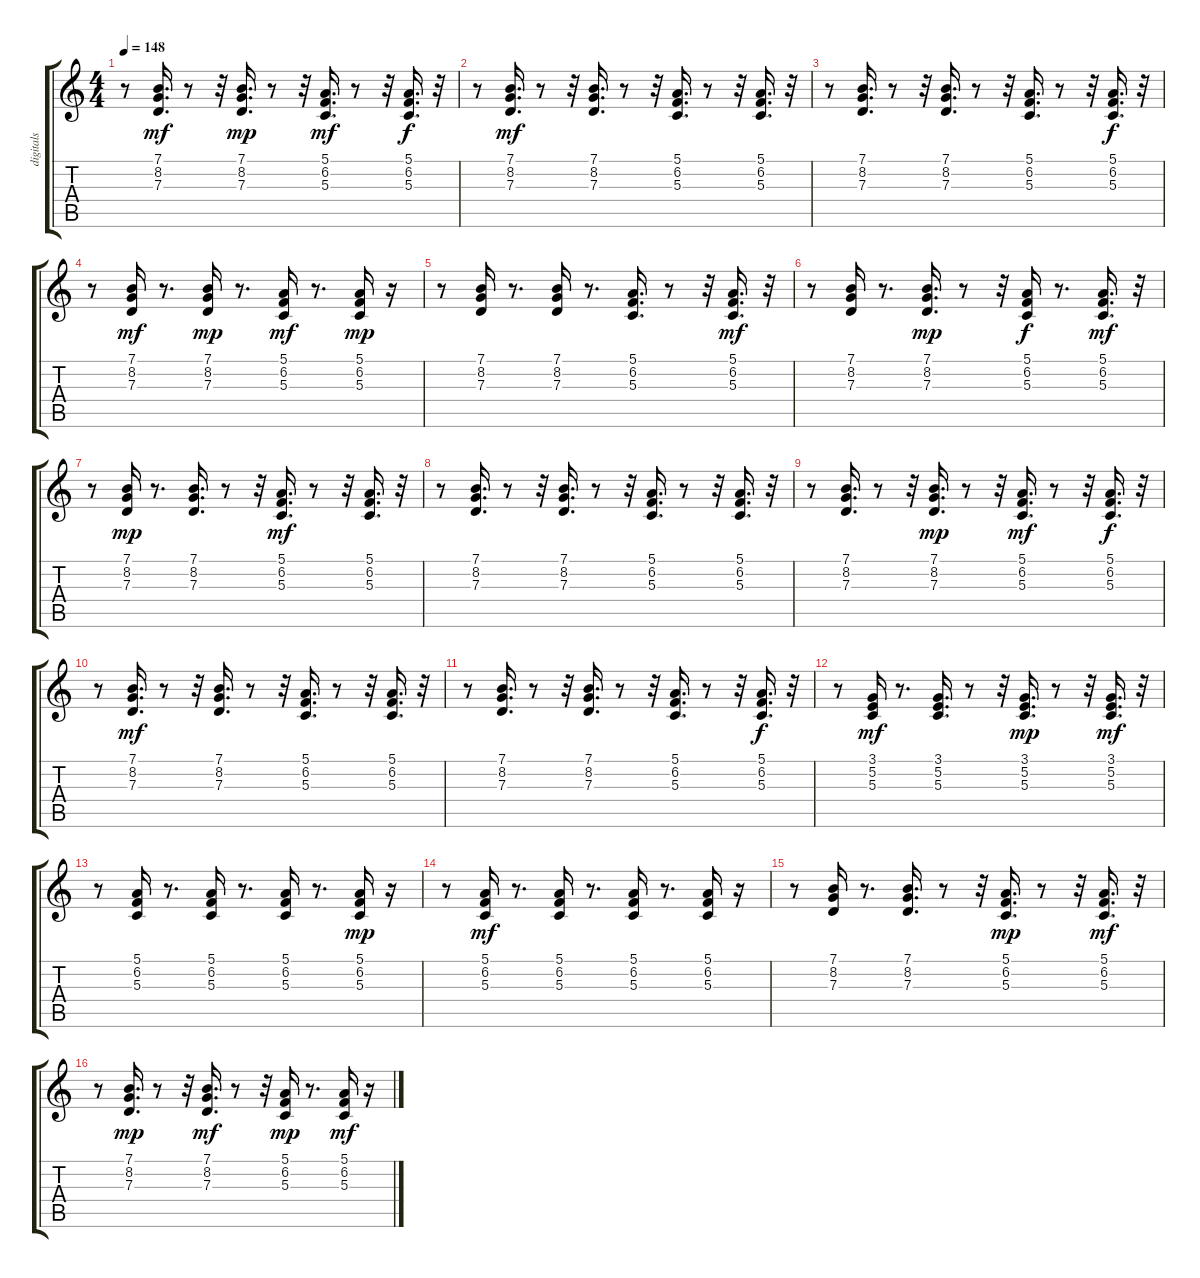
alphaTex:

\track ("digitals            " "digitals  ") {instrument acousticgrandpiano}
\staff {score tabs}
\tuning (E4 B3 G3 D3 A2 E2) {hide}
\ts (4 4)
\tempo 148
\clef g2
\ks c
r.8{dy mf} (7.1 8.2 7.3).16{d} r.8 r.32 (7.1 8.2 7.3).16{d dy mp} r.8 r.32 (5.1 6.2 5.3).16{d dy mf} r.8 r.32 (5.1 6.2 5.3).16{d dy f} r.32 |
r.8 (7.1 8.2 7.3).16{d dy mf} r.8 r.32 (7.1 8.2 7.3).16{d} r.8 r.32 (5.1 6.2 5.3).16{d} r.8 r.32 (5.1 6.2 5.3).16{d} r.32 |
r.8 (7.1 8.2 7.3).16{d} r.8 r.32 (7.1 8.2 7.3).16{d} r.8 r.32 (5.1 6.2 5.3).16{d} r.8 r.32 (5.1 6.2 5.3).16{d dy f} r.32 |
r.8 (7.1 8.2 7.3).16{dy mf} r.8{d} (7.1 8.2 7.3).16{dy mp} r.8{d} (5.1 6.2 5.3).16{dy mf} r.8{d} (5.1 6.2 5.3).16{dy mp} r.16 |
r.8 (7.1 8.2 7.3).16 r.8{d} (7.1 8.2 7.3).16 r.8{d} (5.1 6.2 5.3).16{d} r.8 r.32 (5.1 6.2 5.3).16{d dy mf} r.32 |
r.8 (7.1 8.2 7.3).16 r.8{d} (7.1 8.2 7.3).16{d dy mp} r.8 r.32 (5.1 6.2 5.3).16{dy f} r.8{d} (5.1 6.2 5.3).16{d dy mf} r.32 |
r.8 (7.1 8.2 7.3).16{dy mp} r.8{d} (7.1 8.2 7.3).16{d} r.8 r.32 (5.1 6.2 5.3).16{d dy mf} r.8 r.32 (5.1 6.2 5.3).16{d} r.32 |
r.8 (7.1 8.2 7.3).16{d} r.8 r.32 (7.1 8.2 7.3).16{d} r.8 r.32 (5.1 6.2 5.3).16{d} r.8 r.32 (5.1 6.2 5.3).16{d} r.32 |
r.8 (7.1 8.2 7.3).16{d} r.8 r.32 (7.1 8.2 7.3).16{d dy mp} r.8 r.32 (5.1 6.2 5.3).16{d dy mf} r.8 r.32 (5.1 6.2 5.3).16{d dy f} r.32 |
r.8 (7.1 8.2 7.3).16{d dy mf} r.8 r.32 (7.1 8.2 7.3).16{d} r.8 r.32 (5.1 6.2 5.3).16{d} r.8 r.32 (5.1 6.2 5.3).16{d} r.32 |
r.8 (7.1 8.2 7.3).16{d} r.8 r.32 (7.1 8.2 7.3).16{d} r.8 r.32 (5.1 6.2 5.3).16{d} r.8 r.32 (5.1 6.2 5.3).16{d dy f} r.32 |
r.8 (3.1 5.2 5.3).16{dy mf} r.8{d} (3.1 5.2 5.3).16{d} r.8 r.32 (3.1 5.2 5.3).16{d dy mp} r.8 r.32 (3.1 5.2 5.3).16{d dy mf} r.32 |
r.8 (5.1 6.2 5.3).16 r.8{d} (5.1 6.2 5.3).16 r.8{d} (5.1 6.2 5.3).16 r.8{d} (5.1 6.2 5.3).16{dy mp} r.16 |
r.8 (5.1 6.2 5.3).16{dy mf} r.8{d} (5.1 6.2 5.3).16 r.8{d} (5.1 6.2 5.3).16 r.8{d} (5.1 6.2 5.3).16 r.16 |
r.8 (7.1 8.2 7.3).16 r.8{d} (7.1 8.2 7.3).16{d} r.8 r.32 (5.1 6.2 5.3).16{d dy mp} r.8 r.32 (5.1 6.2 5.3).16{d dy mf} r.32 |
r.8 (7.1 8.2 7.3).16{d dy mp} r.8 r.32 (7.1 8.2 7.3).16{d dy mf} r.8 r.32 (5.1 6.2 5.3).16{dy mp} r.8{d} (5.1 6.2 5.3).16{dy mf} r.16
